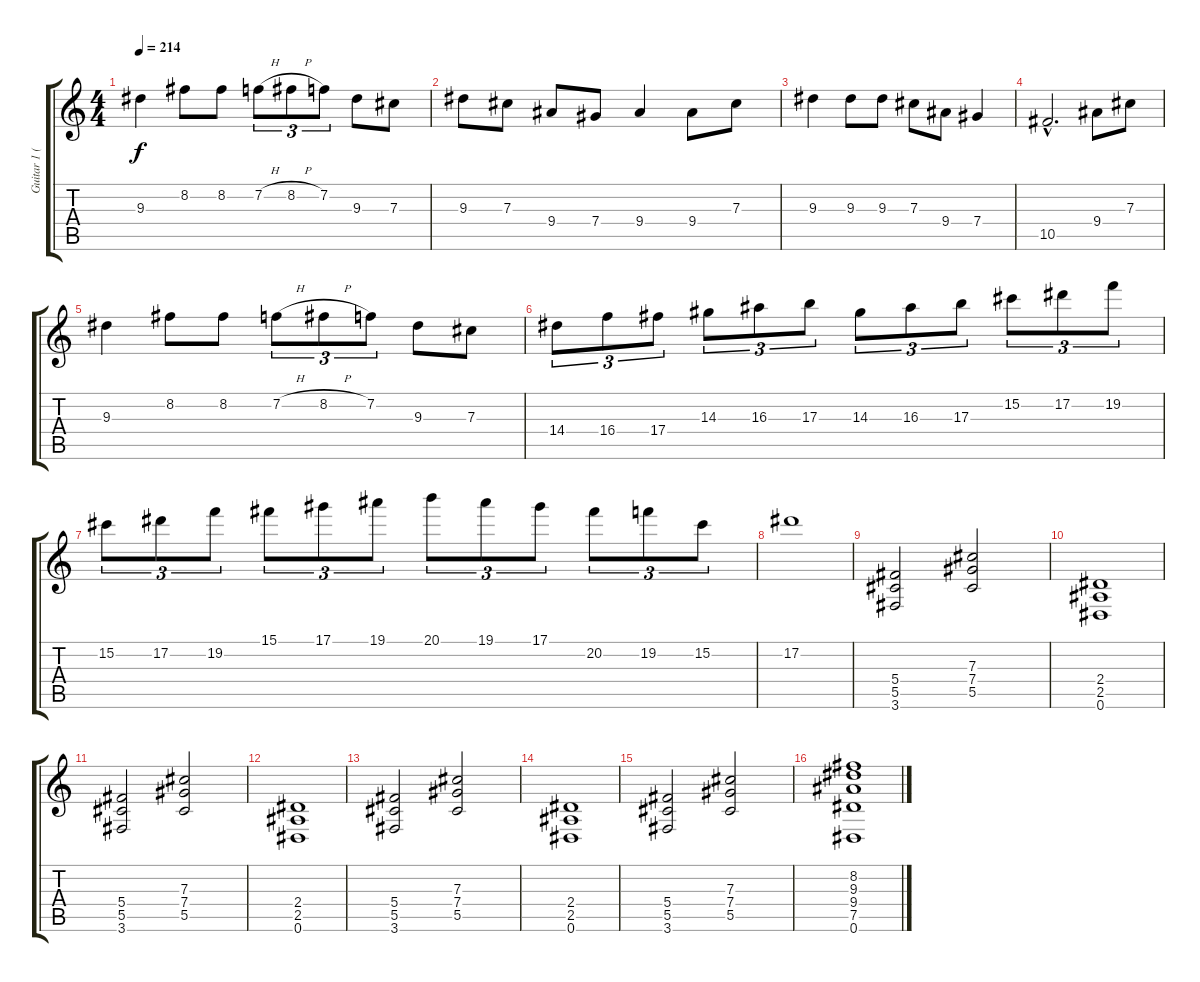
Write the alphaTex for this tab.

\track ("Guitar 1 (Alexi)" "Guitar 1 (") {instrument distortionguitar}
\staff {score tabs}
\tuning (Eb4 Bb3 Gb3 Db3 Ab2 Eb2) {hide}
\ts (4 4)
\tempo 214
\clef g2
\ks c
9.3.4{dy f} 8.2.8 8.2.8 7.2{h}.8{tu (3 2)} 8.2{h}.8{tu (3 2)} 7.2.8{tu (3 2)} 9.3.8 7.3.8 |
9.3.8 7.3.8 9.4.8 7.4.8 9.4.4 9.4.8 7.3.8 |
9.3.4 9.3.8 9.3.8 7.3.8 9.4.8 7.4.4 |
10.5{hac}.2{d} 9.4.8 7.3.8 |
9.3.4 8.2.8 8.2.8 7.2{h}.8{tu (3 2)} 8.2{h}.8{tu (3 2)} 7.2.8{tu (3 2)} 9.3.8 7.3.8 |
14.4.8{tu (3 2)} 16.4.8{tu (3 2)} 17.4.8{tu (3 2)} 14.3.8{tu (3 2)} 16.3.8{tu (3 2)} 17.3.8{tu (3 2)} 14.3.8{tu (3 2)} 16.3.8{tu (3 2)} 17.3.8{tu (3 2)} 15.2.8{tu (3 2)} 17.2.8{tu (3 2)} 19.2.8{tu (3 2)} |
15.2.8{tu (3 2)} 17.2.8{tu (3 2)} 19.2.8{tu (3 2)} 15.1.8{tu (3 2)} 17.1.8{tu (3 2)} 19.1.8{tu (3 2)} 20.1.8{tu (3 2)} 19.1.8{tu (3 2)} 17.1.8{tu (3 2)} 20.2.8{tu (3 2)} 19.2.8{tu (3 2)} 15.2.8{tu (3 2)} |
17.2.1 |
(5.4 5.5 3.6).2 (7.3 7.4 5.5).2 |
(2.4 2.5 0.6).1 |
(5.4 5.5 3.6).2 (7.3 7.4 5.5).2 |
(2.4 2.5 0.6).1 |
(5.4 5.5 3.6).2 (7.3 7.4 5.5).2 |
(2.4 2.5 0.6).1 |
(5.4 5.5 3.6).2 (7.3 7.4 5.5).2 |
(8.2 9.3 9.4 7.5 0.6).1
